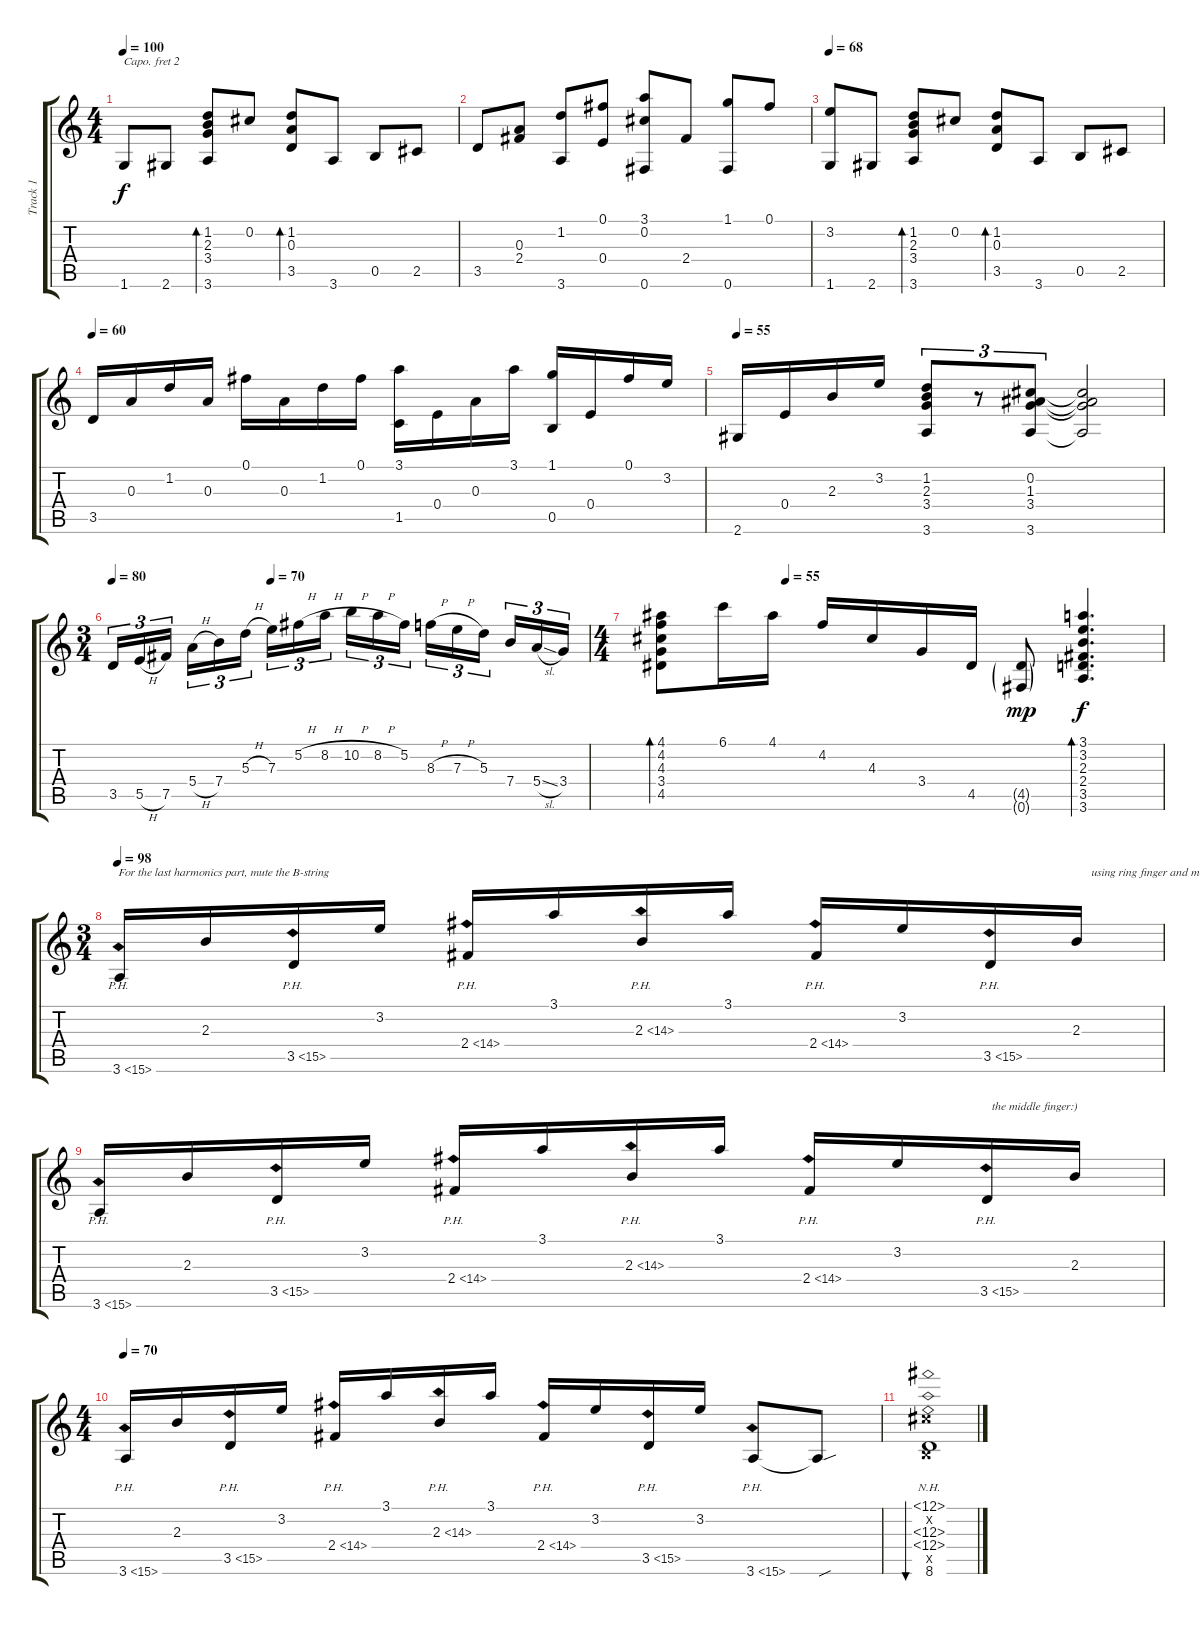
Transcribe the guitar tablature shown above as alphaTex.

\track ("Track 1" "Track 1") {instrument acousticguitarsteel}
\staff {score tabs}
\capo 2
\tuning (E4 B3 G3 D3 A2 E2) {hide}
\ts (4 4)
\tempo 100
\clef g2
\ks c
1.6.8{dy f} 2.6.8 (1.2 2.3 3.4 3.6).8{bd 120} 0.2.8 (1.2 0.3 3.5).8{bd 120} 3.6.8 0.5.8 2.5.8 |
3.5.8 (0.3 2.4).8 (1.2 3.6).8 (0.1 0.4).8 (3.1 0.2 0.6).8 2.4.8 (1.1 0.6).8 0.1.8 |
\tempo 68
(3.2 1.6).8 2.6.8 (1.2 2.3 3.4 3.6).8{bd 120} 0.2.8 (1.2 0.3 3.5).8{bd 120} 3.6.8 0.5.8 2.5.8 |
\tempo 60
3.5.16 0.3.16 1.2.16 0.3.16 0.1.16 0.3.16 1.2.16 0.1.16 (3.1 1.5).16 0.4.16 0.3.16 3.1.16 (1.1 0.5).16 0.4.16 0.1.16 3.2.16 |
\tempo 55
2.6.16 0.4.16 2.3.16 3.2.16 (1.2 2.3 3.4 3.6).8{tu (3 2)} r.8{tu (3 2)} (0.2 1.3 3.4 3.6).8{tu (3 2)} (0.2{t} 1.3{t} 3.4{t} 3.6{t}).2 |
\ts (3 4)
\tempo 80
\tempo (70 0.3333333333333333)
3.5.16{tu (3 2)} 5.5{h}.16{tu (3 2)} 7.5.16{tu (3 2) beam splitsecondary} 5.4{h}.16{tu (3 2)} 7.4.16{tu (3 2)} 5.3{h}.16{tu (3 2)} 7.3.16{tu (3 2)} 5.2{h}.16{tu (3 2)} 8.2{h}.16{tu (3 2) beam splitsecondary} 10.2{h}.16{tu (3 2)} 8.2{h}.16{tu (3 2)} 5.2.16{tu (3 2)} 8.3{h}.16{tu (3 2)} 7.3{h}.16{tu (3 2)} 5.3.16{tu (3 2) beam splitsecondary} 7.4.16{tu (3 2)} 5.4{sl}.16{tu (3 2)} 3.4.16{tu (3 2)} |
\ts (4 4)
\tempo (55 0.25)
(4.1 4.2 4.3 3.4 4.5).8{bd 120} 6.1.16 4.1.16 4.2.16 4.3.16 3.4.16 4.5.16 (4.5{g} 0.6{g}).8{dy mp} (3.1 3.2 2.3 2.4 3.5 3.6).4{d bd 480 dy f} |
\ts (3 4)
\tempo 98
3.6{ph 12}.16{txt "For the last harmonics part, mute the B-string"} 2.3.16 3.5{ph 12}.16 3.2.16 2.4{ph 12}.16 3.1.16 2.3{ph 12}.16 3.1.16 2.4{ph 12}.16 3.2.16 3.5{ph 12}.16 2.3.16{txt "     using ring finger and mute the A-string using"} |
3.6{ph 12}.16 2.3.16 3.5{ph 12}.16 3.2.16 2.4{ph 12}.16 3.1.16 2.3{ph 12}.16 3.1.16 2.4{ph 12}.16 3.2.16 3.5{ph 12}.16{txt "  the middle finger:)"} 2.3.16 |
\ts (4 4)
\tempo 70
3.6{ph 12}.16 2.3.16 3.5{ph 12}.16 3.2.16 2.4{ph 12}.16 3.1.16 2.3{ph 12}.16 3.1.16 2.4{ph 12}.16 3.2.16 3.5{ph 12}.16 3.2.16 3.6{ph 12}.8 3.6{sou t}.8 |
(12.1{nh} 0.2{x} 12.3{nh} 12.4{nh} 0.5{x} 8.6).1{bu 240}
